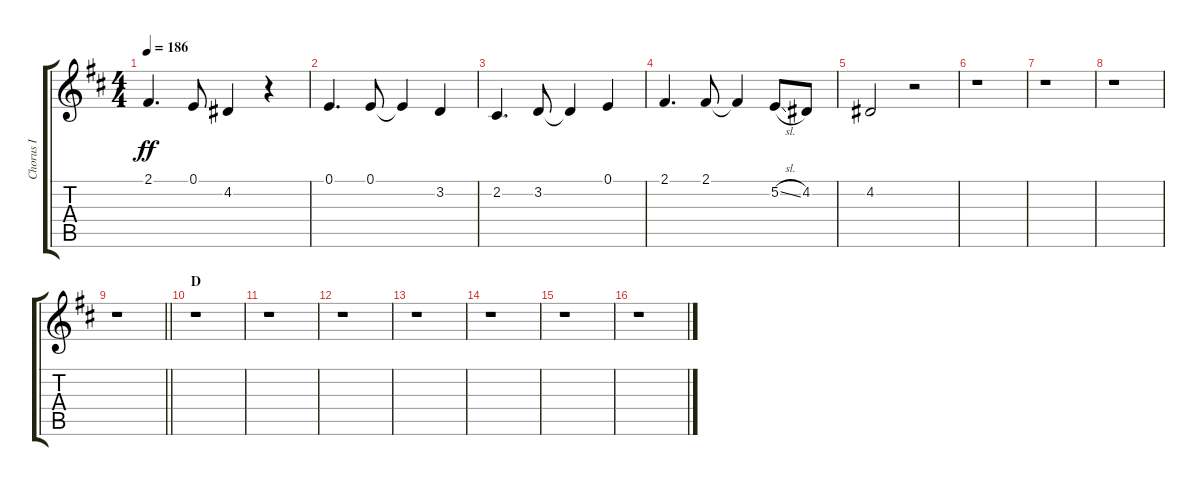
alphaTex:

\track ("Chorus I" "Chorus I") {instrument voiceoohs}
\staff {score tabs}
\tuning (E4 B3 G3 D3 A2 E2) {hide}
\ts (4 4)
\tempo 186
\clef g2
\ks d
2.1.4{d dy ff} 0.1.8 4.2.4 r.4 |
0.1.4{d} 0.1.8 0.1{t}.4 3.2.4 |
2.2.4{d} 3.2.8 3.2{t}.4 0.1.4 |
2.1.4{d} 2.1.8 2.1{t}.4 5.2{sl}.8 4.2.8 |
4.2.2 r.2 |
r.1 |
r.1 |
r.1 |
\barLineRight lightlight
r.1 |
\section ("" "D")
r.1 |
r.1 |
r.1 |
r.1 |
r.1 |
r.1 |
r.1
